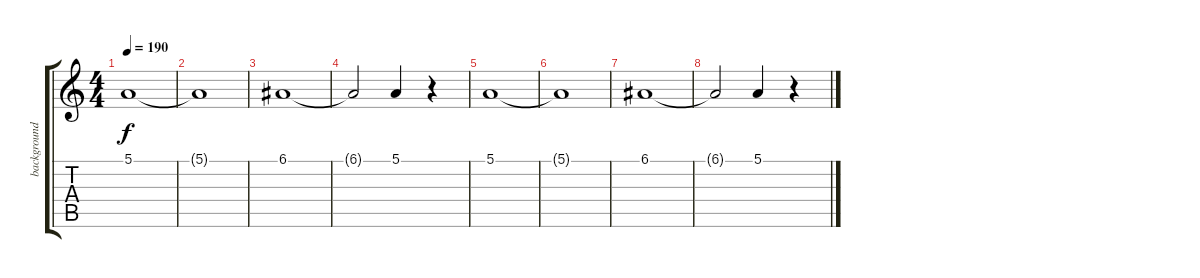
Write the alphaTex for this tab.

\track ("background vocals" "background") {instrument choiraahs}
\staff {score tabs}
\tuning (E4 B3 G3 D3 A2 E2) {hide}
\ts (4 4)
\tempo 190
\clef g2
\ks c
5.1.1{dy f instrument choiraahs} |
5.1{t}.1 |
6.1.1 |
6.1{t}.2 5.1.4 r.4 |
5.1.1 |
5.1{t}.1 |
6.1.1 |
6.1{t}.2 5.1.4 r.4
